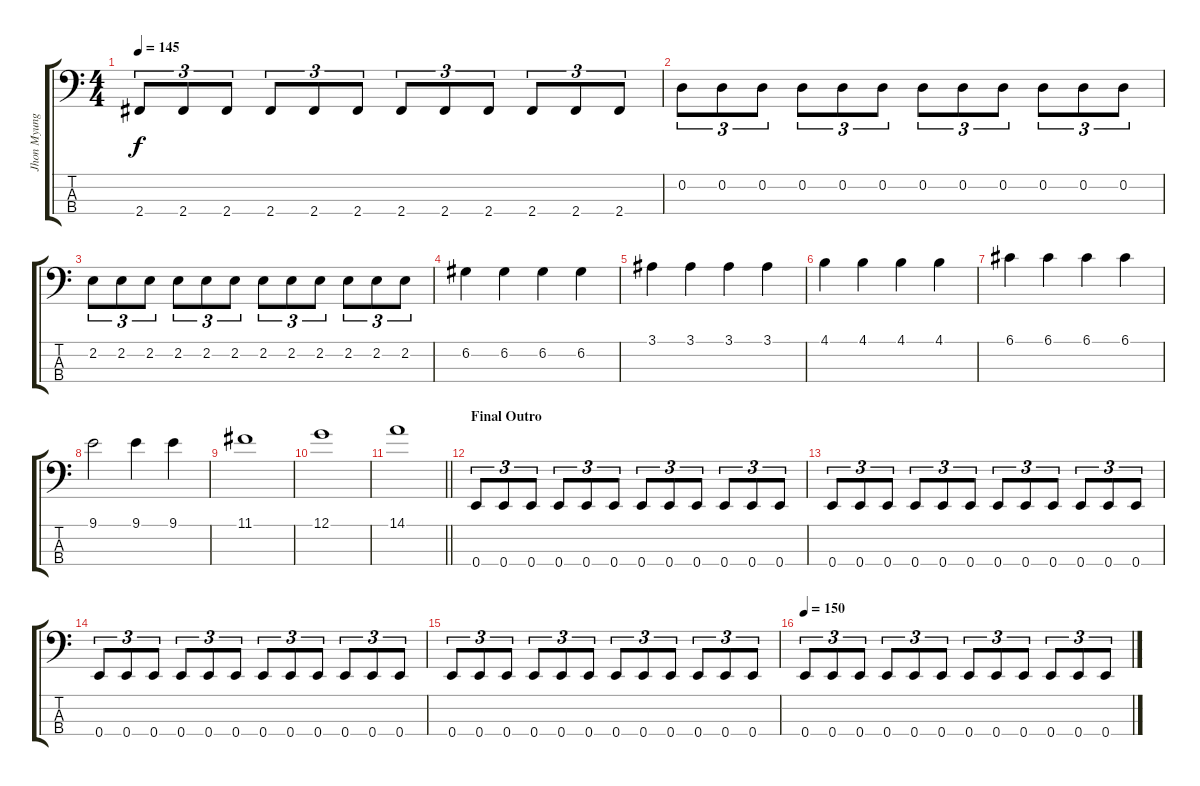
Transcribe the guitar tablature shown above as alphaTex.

\track ("Jhon Myung" "Jhon Myung") {instrument electricbasspick}
\staff {score tabs}
\tuning (G2 D2 A1 E1) {hide}
\ts (4 4)
\tempo 145
\clef f4
\ks c
2.4.8{tu (3 2) dy f} 2.4.8{tu (3 2)} 2.4.8{tu (3 2)} 2.4.8{tu (3 2)} 2.4.8{tu (3 2)} 2.4.8{tu (3 2)} 2.4.8{tu (3 2)} 2.4.8{tu (3 2)} 2.4.8{tu (3 2)} 2.4.8{tu (3 2)} 2.4.8{tu (3 2)} 2.4.8{tu (3 2)} |
0.2.8{tu (3 2)} 0.2.8{tu (3 2)} 0.2.8{tu (3 2)} 0.2.8{tu (3 2)} 0.2.8{tu (3 2)} 0.2.8{tu (3 2)} 0.2.8{tu (3 2)} 0.2.8{tu (3 2)} 0.2.8{tu (3 2)} 0.2.8{tu (3 2)} 0.2.8{tu (3 2)} 0.2.8{tu (3 2)} |
2.2.8{tu (3 2)} 2.2.8{tu (3 2)} 2.2.8{tu (3 2)} 2.2.8{tu (3 2)} 2.2.8{tu (3 2)} 2.2.8{tu (3 2)} 2.2.8{tu (3 2)} 2.2.8{tu (3 2)} 2.2.8{tu (3 2)} 2.2.8{tu (3 2)} 2.2.8{tu (3 2)} 2.2.8{tu (3 2)} |
6.2.4 6.2.4 6.2.4 6.2.4 |
3.1.4 3.1.4 3.1.4 3.1.4 |
4.1.4 4.1.4 4.1.4 4.1.4 |
6.1.4 6.1.4 6.1.4 6.1.4 |
9.1.2 9.1.4 9.1.4 |
11.1.1 |
12.1.1 |
\barLineRight lightlight
14.1.1 |
\section ("" "Final Outro")
0.4.8{tu (3 2)} 0.4.8{tu (3 2)} 0.4.8{tu (3 2)} 0.4.8{tu (3 2)} 0.4.8{tu (3 2)} 0.4.8{tu (3 2)} 0.4.8{tu (3 2)} 0.4.8{tu (3 2)} 0.4.8{tu (3 2)} 0.4.8{tu (3 2)} 0.4.8{tu (3 2)} 0.4.8{tu (3 2)} |
0.4.8{tu (3 2)} 0.4.8{tu (3 2)} 0.4.8{tu (3 2)} 0.4.8{tu (3 2)} 0.4.8{tu (3 2)} 0.4.8{tu (3 2)} 0.4.8{tu (3 2)} 0.4.8{tu (3 2)} 0.4.8{tu (3 2)} 0.4.8{tu (3 2)} 0.4.8{tu (3 2)} 0.4.8{tu (3 2)} |
0.4.8{tu (3 2)} 0.4.8{tu (3 2)} 0.4.8{tu (3 2)} 0.4.8{tu (3 2)} 0.4.8{tu (3 2)} 0.4.8{tu (3 2)} 0.4.8{tu (3 2)} 0.4.8{tu (3 2)} 0.4.8{tu (3 2)} 0.4.8{tu (3 2)} 0.4.8{tu (3 2)} 0.4.8{tu (3 2)} |
0.4.8{tu (3 2)} 0.4.8{tu (3 2)} 0.4.8{tu (3 2)} 0.4.8{tu (3 2)} 0.4.8{tu (3 2)} 0.4.8{tu (3 2)} 0.4.8{tu (3 2)} 0.4.8{tu (3 2)} 0.4.8{tu (3 2)} 0.4.8{tu (3 2)} 0.4.8{tu (3 2)} 0.4.8{tu (3 2)} |
\tempo 150
0.4.8{tu (3 2)} 0.4.8{tu (3 2)} 0.4.8{tu (3 2)} 0.4.8{tu (3 2)} 0.4.8{tu (3 2)} 0.4.8{tu (3 2)} 0.4.8{tu (3 2)} 0.4.8{tu (3 2)} 0.4.8{tu (3 2)} 0.4.8{tu (3 2)} 0.4.8{tu (3 2)} 0.4.8{tu (3 2)}
